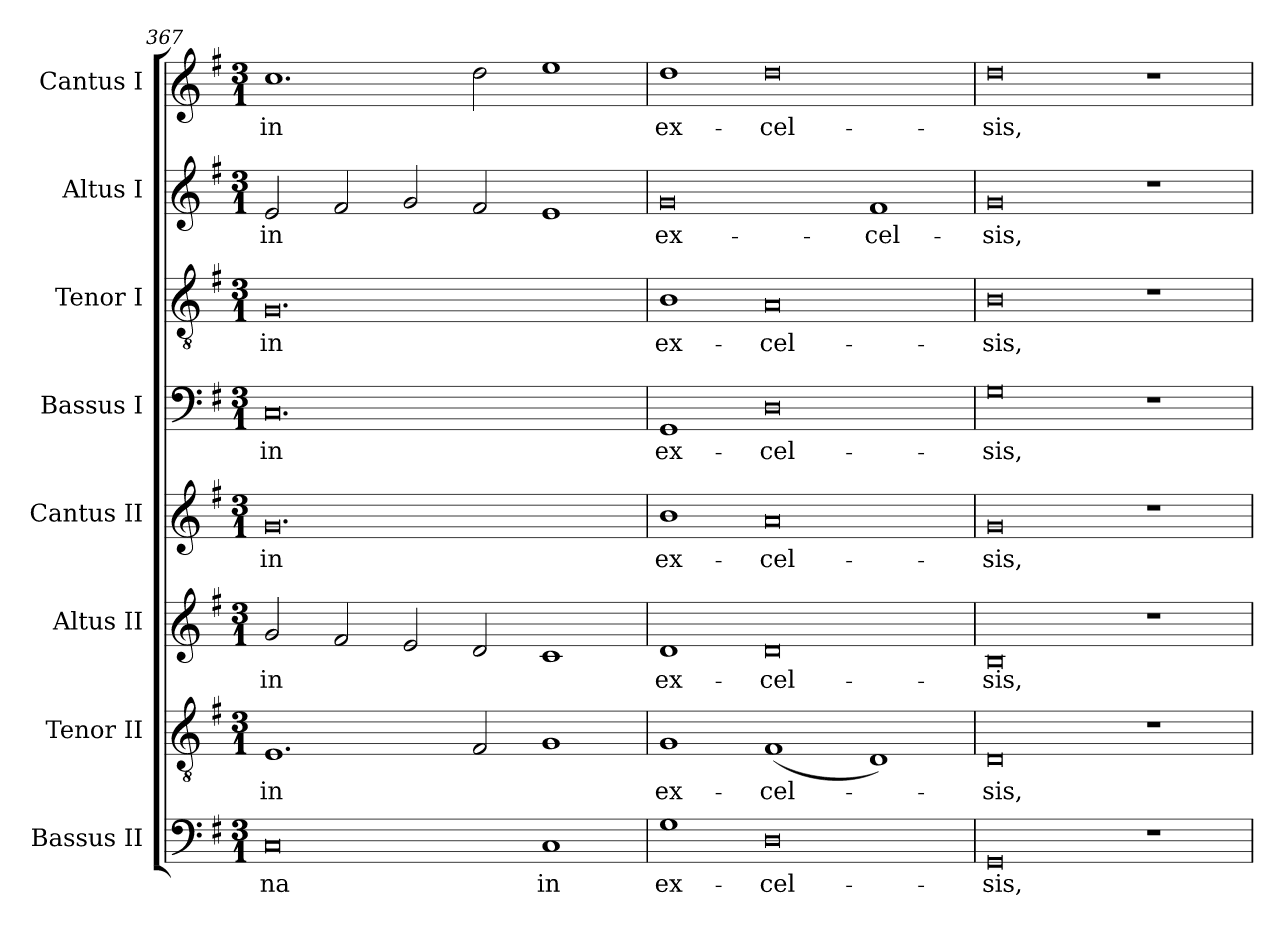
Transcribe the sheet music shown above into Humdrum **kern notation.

**kern	**text	**kern	**text	**kern	**text	**kern	**text	**kern	**text	**kern	**text	**kern	**text	**kern	**text
*part8	*part8	*part7	*part7	*part6	*part6	*part5	*part5	*part4	*part4	*part3	*part3	*part2	*part2	*part1	*part1
*staff8	*staff8	*staff7	*staff7	*staff6	*staff6	*staff5	*staff5	*staff4	*staff4	*staff3	*staff3	*staff2	*staff2	*staff1	*staff1
*I"Bassus II	*	*I"Tenor II	*	*I"Altus II	*	*I"Cantus II	*	*I"Bassus I	*	*I"Tenor I	*	*I"Altus I	*	*I"Cantus I	*
*I'B II	*	*I'T II	*	*I'A II	*	*I'C II	*	*I'B I	*	*I'T I	*	*I'A I	*	*I'C I	*
*clefF4	*	*clefGv2	*	*clefG2	*	*clefG2	*	*clefF4	*	*clefGv2	*	*clefG2	*	*clefG2	*
*k[f#]	*	*k[f#]	*	*k[f#]	*	*k[f#]	*	*k[f#]	*	*k[f#]	*	*k[f#]	*	*k[f#]	*
*G:	*	*G:	*	*G:	*	*G:	*	*G:	*	*G:	*	*G:	*	*G:	*
*M3/1	*	*M3/1	*	*M3/1	*	*M3/1	*	*M3/1	*	*M3/1	*	*M3/1	*	*M3/1	*
=367	=367	=367	=367	=367	=367	=367	=367	=367	=367	=367	=367	=367	=367	=367	=367
!	!LO:LY:b	!	!	!	!	!	!	!	!	!	!	!	!	!	!
!	!	!	!LO:LY:b	!	!	!	!	!	!	!	!	!	!	!	!
!	!	!	!	!	!LO:LY:b	!	!	!	!	!	!	!	!	!	!
!	!	!	!	!	!	!	!LO:LY:b	!	!	!	!	!	!	!	!
!	!	!	!	!	!	!	!	!	!LO:LY:b	!	!	!	!	!	!
!	!	!	!	!	!	!	!	!	!	!	!LO:LY:b	!	!	!	!
!	!	!	!	!	!	!	!	!	!	!	!	!	!LO:LY:b	!	!
!	!	!	!	!	!	!	!	!	!	!	!	!	!	!	!LO:LY:b
0C	-na	1.E	in	2g/	in	0.g	in	0.C	in	0.G	in	2e/	in	1.cc	in
.	.	.	.	2f#/	.	.	.	.	.	.	.	2f#/	.	.	.
.	.	.	.	2e/	.	.	.	.	.	.	.	2g/	.	.	.
.	.	2F#/	.	2d/	.	.	.	.	.	.	.	2f#/	.	2dd\	.
!	!LO:LY:b	!	!	!	!	!	!	!	!	!	!	!	!	!	!
1C	in	1G	.	1c	.	.	.	.	.	.	.	1e	.	1ee	.
=368	=368	=368	=368	=368	=368	=368	=368	=368	=368	=368	=368	=368	=368	=368	=368
!	!LO:LY:b	!	!	!	!	!	!	!	!	!	!	!	!	!	!
!	!	!	!LO:LY:b	!	!	!	!	!	!	!	!	!	!	!	!
!	!	!	!	!	!LO:LY:b	!	!	!	!	!	!	!	!	!	!
!	!	!	!	!	!	!	!LO:LY:b	!	!	!	!	!	!	!	!
!	!	!	!	!	!	!	!	!	!LO:LY:b	!	!	!	!	!	!
!	!	!	!	!	!	!	!	!	!	!	!LO:LY:b	!	!	!	!
!	!	!	!	!	!	!	!	!	!	!	!	!	!LO:LY:b	!	!
!	!	!	!	!	!	!	!	!	!	!	!	!	!	!	!LO:LY:b
1G	ex-	1G	ex-	1d	ex-	1b	ex-	1GG	ex-	1B	ex-	0g	ex-	1dd	ex-
!	!LO:LY:b	!	!	!	!	!	!	!	!	!	!	!	!	!	!
!	!	!	!LO:LY:b	!	!	!	!	!	!	!	!	!	!	!	!
!	!	!	!	!	!LO:LY:b	!	!	!	!	!	!	!	!	!	!
!	!	!	!	!	!	!	!LO:LY:b	!	!	!	!	!	!	!	!
!	!	!	!	!	!	!	!	!	!LO:LY:b	!	!	!	!	!	!
!	!	!	!	!	!	!	!	!	!	!	!LO:LY:b	!	!	!	!
!	!	!	!	!	!	!	!	!	!	!	!	!	!	!	!LO:LY:b
0D	-cel-	(<1F#	-cel-	0d	-cel-	0a	-cel-	0D	-cel-	0A	-cel-	.	.	0dd	-cel-
!	!	!	!	!	!	!	!	!	!	!	!	!	!LO:LY:b	!	!
.	.	1D)	.	.	.	.	.	.	.	.	.	1f#	-cel-	.	.
=369	=369	=369	=369	=369	=369	=369	=369	=369	=369	=369	=369	=369	=369	=369	=369
!	!LO:LY:b	!	!	!	!	!	!	!	!	!	!	!	!	!	!
!	!	!	!LO:LY:b	!	!	!	!	!	!	!	!	!	!	!	!
!	!	!	!	!	!LO:LY:b	!	!	!	!	!	!	!	!	!	!
!	!	!	!	!	!	!	!LO:LY:b	!	!	!	!	!	!	!	!
!	!	!	!	!	!	!	!	!	!LO:LY:b	!	!	!	!	!	!
!	!	!	!	!	!	!	!	!	!	!	!LO:LY:b	!	!	!	!
!	!	!	!	!	!	!	!	!	!	!	!	!	!LO:LY:b	!	!
!	!	!	!	!	!	!	!	!	!	!	!	!	!	!	!LO:LY:b
0GG	-sis,	0D	-sis,	0B	-sis,	0g	-sis,	0G	-sis,	0B	-sis,	0g	-sis,	0dd	-sis,
1r	.	1r	.	1r	.	1r	.	1r	.	1r	.	1r	.	1r	.
=	=	=	=	=	=	=	=	=	=	=	=	=	=	=	=
*-	*-	*-	*-	*-	*-	*-	*-	*-	*-	*-	*-	*-	*-	*-	*-
